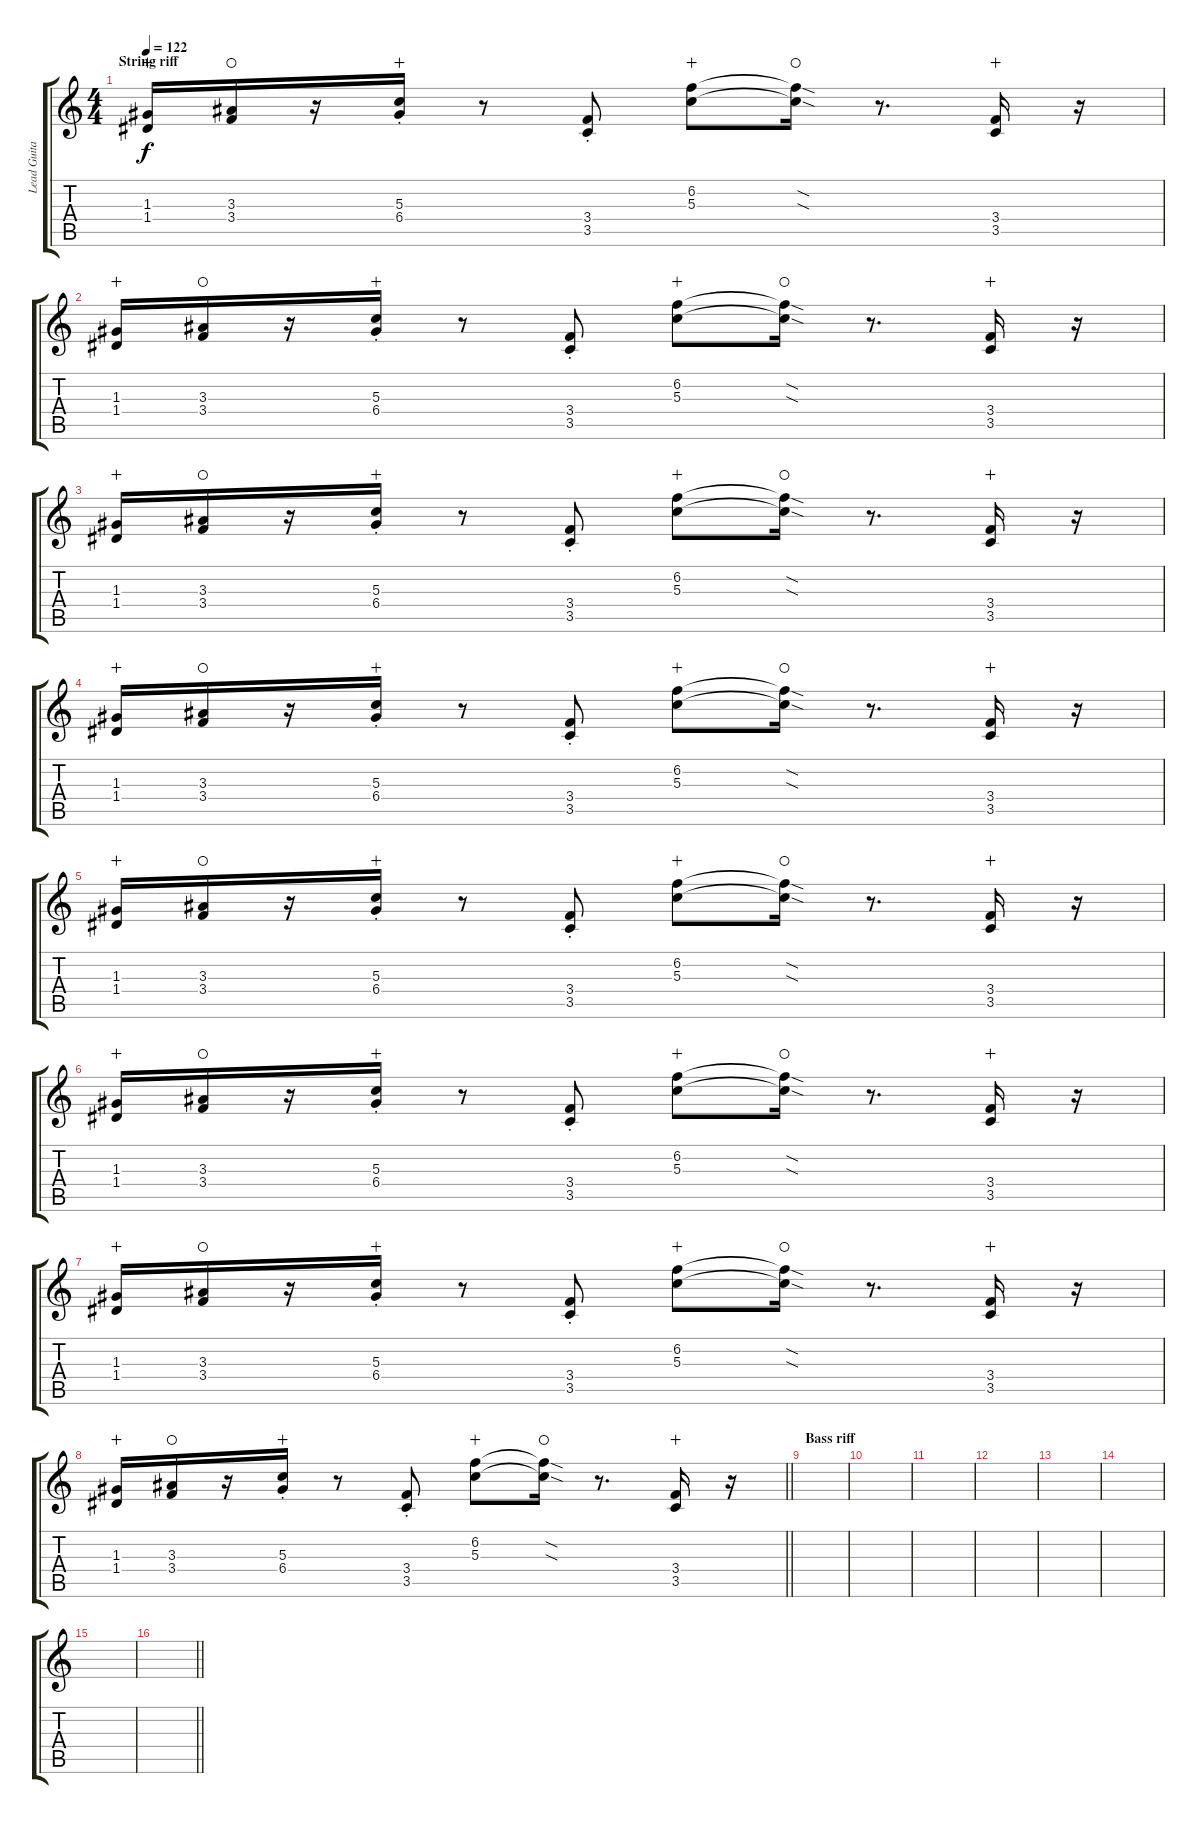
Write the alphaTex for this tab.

\track ("Lead Guitar" "Lead Guita") {instrument electricguitarjazz}
\staff {score tabs}
\tuning (E4 B3 G3 D3 A2 E2) {hide}
\ts (4 4)
\section ("" "String riff")
\tempo 122
\clef g2
\ks c
(1.3 1.4).16{dy f wahc} (3.3 3.4).16{waho} r.16 (5.3{st} 6.4{st}).16{wahc} r.8 (3.4{st} 3.5{st}).8 (6.2 5.3).8{wahc} (6.2{sod t} 5.3{sod t}).16{waho} r.8{d} (3.4 3.5).16{wahc} r.16 |
(1.3 1.4).16{wahc} (3.3 3.4).16{waho} r.16 (5.3{st} 6.4{st}).16{wahc} r.8 (3.4{st} 3.5{st}).8 (6.2 5.3).8{wahc} (6.2{sod t} 5.3{sod t}).16{waho} r.8{d} (3.4 3.5).16{wahc} r.16 |
(1.3 1.4).16{wahc} (3.3 3.4).16{waho} r.16 (5.3{st} 6.4{st}).16{wahc} r.8 (3.4{st} 3.5{st}).8 (6.2 5.3).8{wahc} (6.2{sod t} 5.3{sod t}).16{waho} r.8{d} (3.4 3.5).16{wahc} r.16 |
(1.3 1.4).16{wahc} (3.3 3.4).16{waho} r.16 (5.3{st} 6.4{st}).16{wahc} r.8 (3.4{st} 3.5{st}).8 (6.2 5.3).8{wahc} (6.2{sod t} 5.3{sod t}).16{waho} r.8{d} (3.4 3.5).16{wahc} r.16 |
(1.3 1.4).16{wahc} (3.3 3.4).16{waho} r.16 (5.3{st} 6.4{st}).16{wahc} r.8 (3.4{st} 3.5{st}).8 (6.2 5.3).8{wahc} (6.2{sod t} 5.3{sod t}).16{waho} r.8{d} (3.4 3.5).16{wahc} r.16 |
(1.3 1.4).16{wahc} (3.3 3.4).16{waho} r.16 (5.3{st} 6.4{st}).16{wahc} r.8 (3.4{st} 3.5{st}).8 (6.2 5.3).8{wahc} (6.2{sod t} 5.3{sod t}).16{waho} r.8{d} (3.4 3.5).16{wahc} r.16 |
(1.3 1.4).16{wahc} (3.3 3.4).16{waho} r.16 (5.3{st} 6.4{st}).16{wahc} r.8 (3.4{st} 3.5{st}).8 (6.2 5.3).8{wahc} (6.2{sod t} 5.3{sod t}).16{waho} r.8{d} (3.4 3.5).16{wahc} r.16 |
\barLineRight lightlight
(1.3 1.4).16{wahc} (3.3 3.4).16{waho} r.16 (5.3{st} 6.4{st}).16{wahc} r.8 (3.4{st} 3.5{st}).8 (6.2 5.3).8{wahc} (6.2{sod t} 5.3{sod t}).16{waho} r.8{d} (3.4 3.5).16{wahc} r.16 |
\section ("" "Bass riff")
|
|
|
|
|
|
|
\barLineRight lightlight
